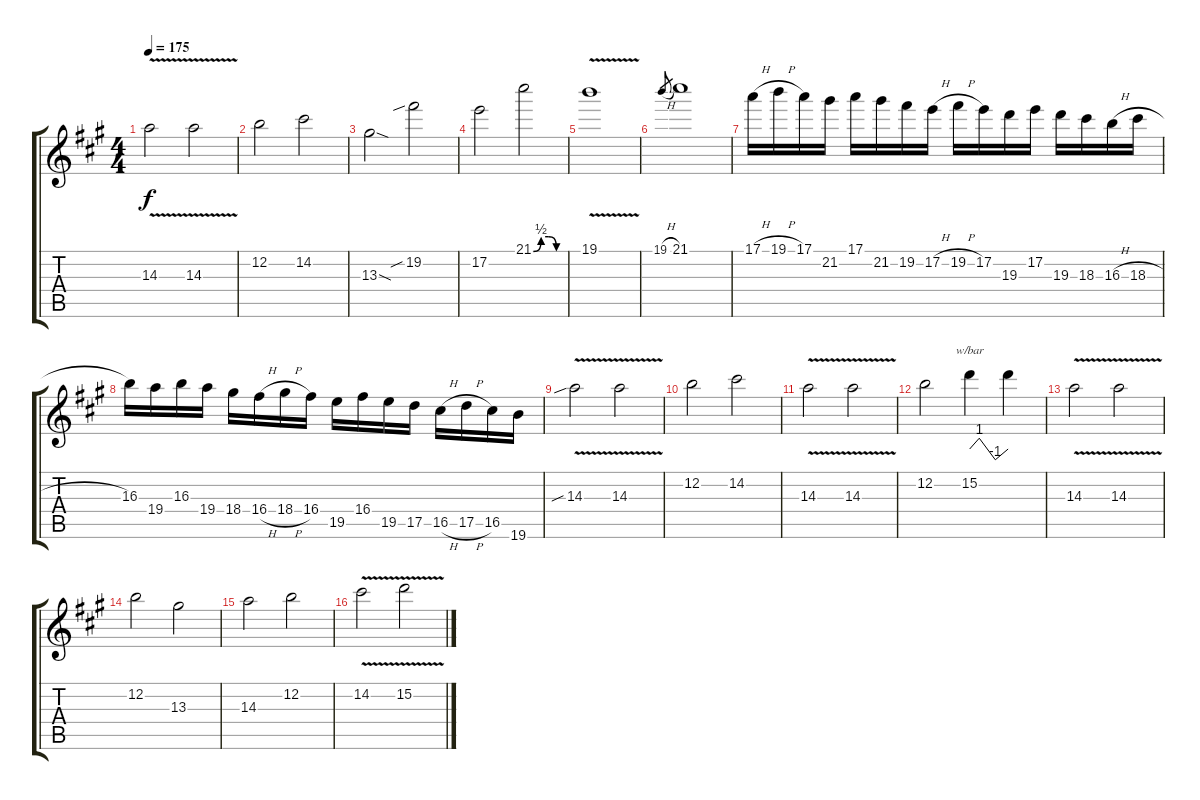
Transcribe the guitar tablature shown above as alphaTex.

\track "" {instrument distortionguitar}
\staff {score tabs}
\tuning (E4 B3 G3 D3 A2 E2) {hide}
\ts (4 4)
\tempo 175
\clef g2
\ks a
14.3{v}.2{dy f} 14.3{v}.2 |
12.2.2 14.2.2 |
13.3{sod}.2 19.2{sib}.2 |
17.2.2 21.1{be (custom 0 0 15 2 30 2 45 0 60 0)}.2 |
19.1{v}.1 |
19.1{h}.8{gr} 21.1.1 |
17.1{h}.16 19.1{h}.16 17.1.16 21.2.16 17.1.16 21.2.16 19.2.16 17.2{h}.16 19.2{h}.16 17.2.16 19.3.16 17.2.16 19.3.16 18.3.16 16.3{h}.16 18.3{h}.16 |
16.3.16 19.4.16 16.3.16 19.4.16 18.4.16 16.4{h}.16 18.4{h}.16 16.4.16 19.5.16 16.4.16 19.5.16 17.5.16 16.5{h}.16 17.5{h}.16 16.5.16 19.6.16 |
14.3{v sib}.2 14.3{v}.2 |
12.2.2 14.2.2 |
14.3{v}.2 14.3{v}.2 |
12.2.2 15.2.4{tbe (custom default 0 0 15 4 40 -4 60 0)} 15.2{t}.4 |
14.3{v}.2 14.3{v}.2 |
12.2.2 13.3.2 |
14.3.2 12.2.2 |
14.2{v}.2 15.2{v}.2
